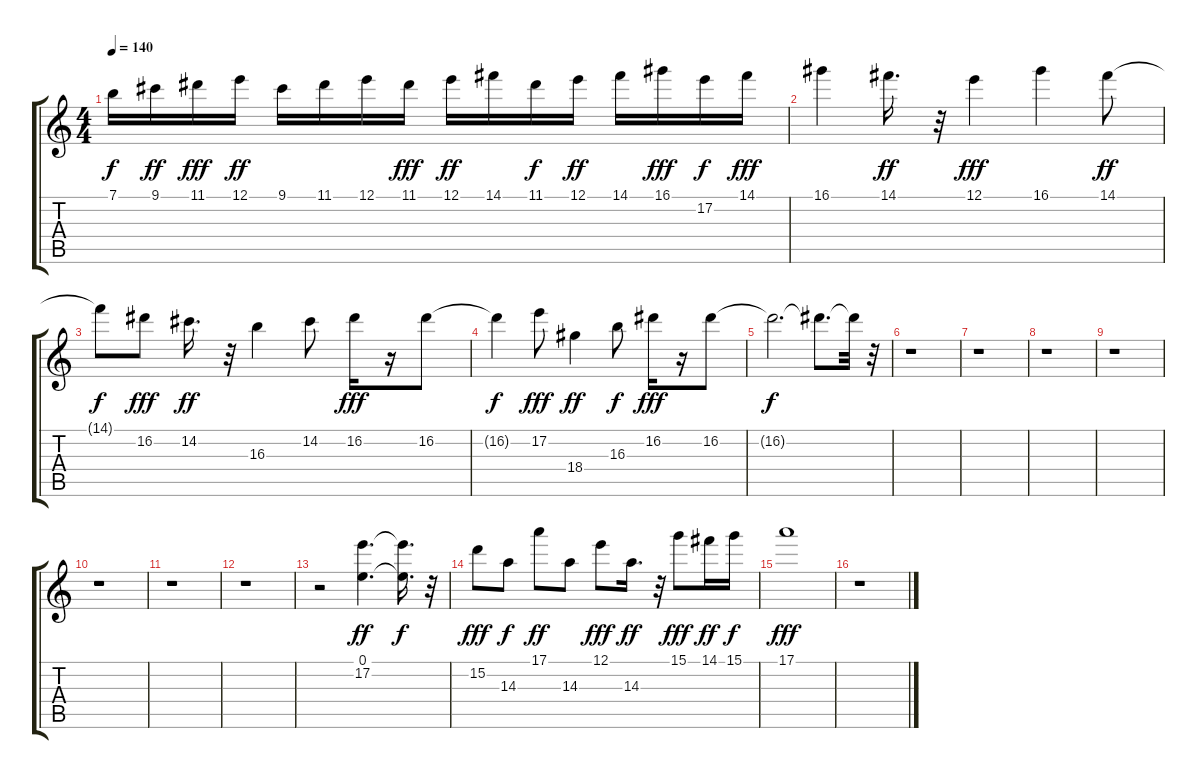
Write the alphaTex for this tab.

\track "" {instrument distortionguitar}
\staff {score tabs}
\tuning (E4 B3 G3 D3 A2 E2) {hide}
\ts (4 4)
\tempo 140
\clef g2
\ks c
7.1.16{dy f} 9.1.16{dy ff} 11.1.16{dy fff} 12.1.16{dy ff} 9.1.16 11.1.16 12.1.16 11.1.16{dy fff} 12.1.16{dy ff} 14.1.16 11.1.16{dy f} 12.1.16{dy ff} 14.1.16 16.1.16{dy fff} 17.2.16{dy f} 14.1.16{dy fff} |
16.1.4 14.1.16{d dy ff} r.32 12.1.4{dy fff} 16.1.4 14.1.8{dy ff} |
14.1{t}.8{dy f} 16.2.8{dy fff} 14.2.16{d dy ff} r.32 16.3.4 14.2.8 16.2.16{dy fff} r.16 16.2.8 |
16.2{t}.4{dy f} 17.2.8{dy fff} 18.4.4{dy ff} 16.3.8{dy f} 16.2.16{dy fff} r.16 16.2.8 |
16.2{t}.2{d dy f} 16.2{t}.8{d} 16.2{t}.32 r.32 |
r.1 |
r.1 |
r.1 |
r.1 |
r.1 |
r.1 |
r.1 |
r.2 (0.1 17.2).4{d dy ff} (0.1{t} 17.2{t}).16{d dy f} r.32 |
15.2.8{dy fff} 14.3.8{dy f} 17.1.8{dy ff} 14.3.8 12.1.8{dy fff} 14.3.16{d dy ff} r.32 15.1.8{dy fff} 14.1.16{dy ff} 15.1.16{dy f} |
17.1.1{dy fff} |
r.1
